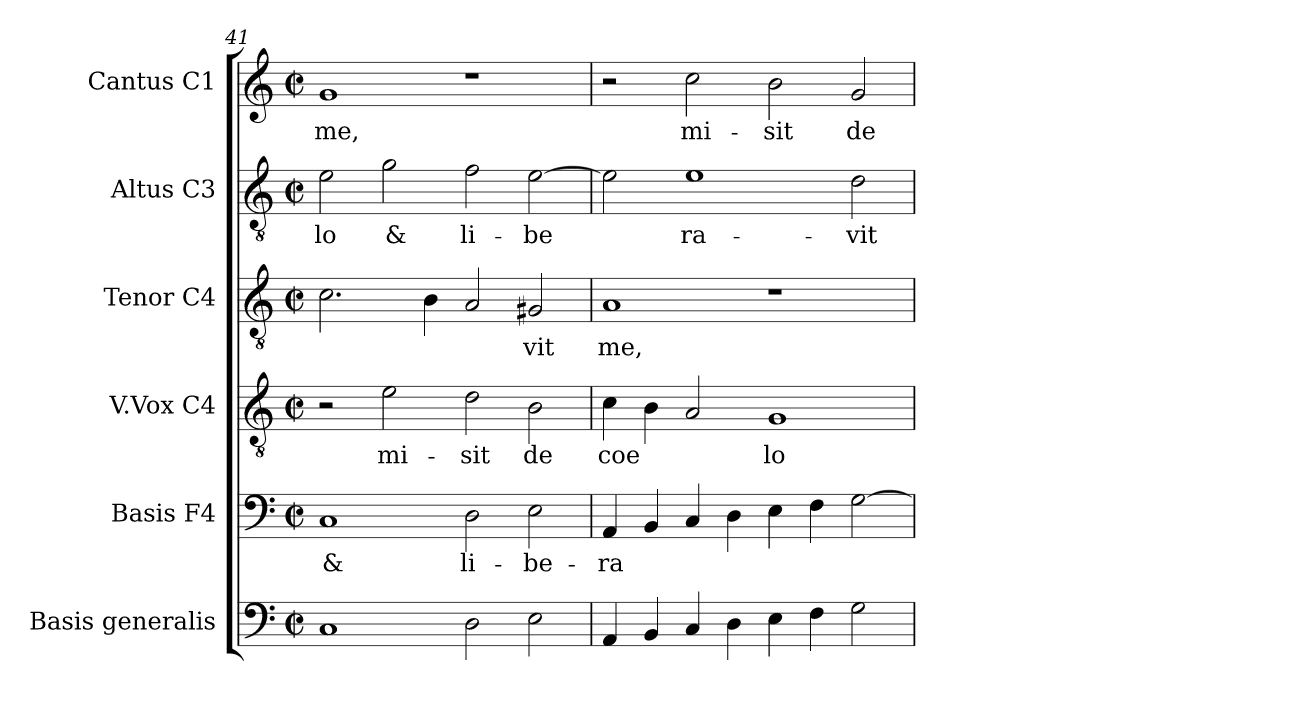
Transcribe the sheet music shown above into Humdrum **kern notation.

**kern	**kern	**text	**kern	**text	**kern	**text	**kern	**text	**kern	**text
*part6	*part5	*part5	*part4	*part4	*part3	*part3	*part2	*part2	*part1	*part1
*staff6	*staff5	*staff5	*staff4	*staff4	*staff3	*staff3	*staff2	*staff2	*staff1	*staff1
*I"Basis  generalis	*I"Basis  F4	*	*I"V.Vox  C4	*	*I"Tenor  C4	*	*I"Altus  C3	*	*I"Cantus  C1	*
*	*I'B	*	*	*	*I'T	*	*I'A	*	*I'C	*
*clefF4	*clefF4	*	*clefGv2	*	*clefGv2	*	*clefGv2	*	*clefG2	*
*k[]	*k[]	*	*k[]	*	*k[]	*	*k[]	*	*k[]	*
*C:	*C:	*	*C:	*	*C:	*	*C:	*	*C:	*
*M2/2	*M2/2	*	*M2/2	*	*M2/2	*	*M2/2	*	*M2/2	*
*met(c|)	*met(c|)	*	*met(c|)	*	*met(c|)	*	*met(c|)	*	*met(c|)	*
=41	=41	=41	=41	=41	=41	=41	=41	=41	=41	=41
!	!	!LO:LY:b:cj	!	!	!	!LO:LY:b:cj	!	!LO:LY:b:cj	!	!LO:LY:b:cj
1C	1C	&	2r	.	2.c\	--	2e\	-lo	1g	me,
!	!	!	!	!LO:LY:b:cj	!	!	!	!LO:LY:b:cj	!	!
.	.	.	2e\	mi-	.	.	2g\	&	.	.
!	!	!	!	!	!	!LO:LY:b:cj	!	!	!	!
.	.	.	.	.	4B\	--	.	.	.	.
!	!	!LO:LY:b:cj	!	!LO:LY:b:cj	!	!LO:LY:b:cj	!	!LO:LY:b:cj	!	!
2D\	2D\	li-	2d\	-sit	2A/	--	2f\	li-	1r	.
!	!	!LO:LY:b:cj	!	!LO:LY:b:cj	!	!LO:LY:b:cj	!	!LO:LY:b:cj	!	!
2E\	2E\	-be-	2B\	de	2G#X/	-vit	[>2e\	-be-	.	.
=42	=42	=42	=42	=42	=42	=42	=42	=42	=42	=42
!	!	!LO:LY:b:cj	!	!LO:LY:b:cj	!	!LO:LY:b:cj	!	!LO:LY:b:cj	!	!
4AA/	4AA/	-ra-	4c\	coe-	1A	me,	2e\]	--	2r	.
!	!	!LO:LY:b:cj	!	!LO:LY:b:cj	!	!	!	!	!	!
4BB/	4BB/	--	4B\	--	.	.	.	.	.	.
!	!	!LO:LY:b:cj	!	!LO:LY:b:cj	!	!	!	!LO:LY:b:cj	!	!LO:LY:b:cj
4C/	4C/	--	2A/	--	.	.	1e	-ra-	2cc\	mi-
!	!	!LO:LY:b:cj	!	!	!	!	!	!	!	!
4D\	4D\	--	.	.	.	.	.	.	.	.
!	!	!LO:LY:b:cj	!	!LO:LY:b:cj	!	!	!	!	!	!LO:LY:b:cj
4E\	4E\	--	1G	-lo	1r	.	.	.	2b\	-sit
!	!	!LO:LY:b:cj	!	!	!	!	!	!	!	!
4F\	4F\	--	.	.	.	.	.	.	.	.
!	!	!LO:LY:b:cj	!	!	!	!	!	!LO:LY:b:cj	!	!LO:LY:b:cj
2G\	[>2G\	--	.	.	.	.	2d\	-vit	2g/	de
=	=	=	=	=	=	=	=	=	=	=
*-	*-	*-	*-	*-	*-	*-	*-	*-	*-	*-
